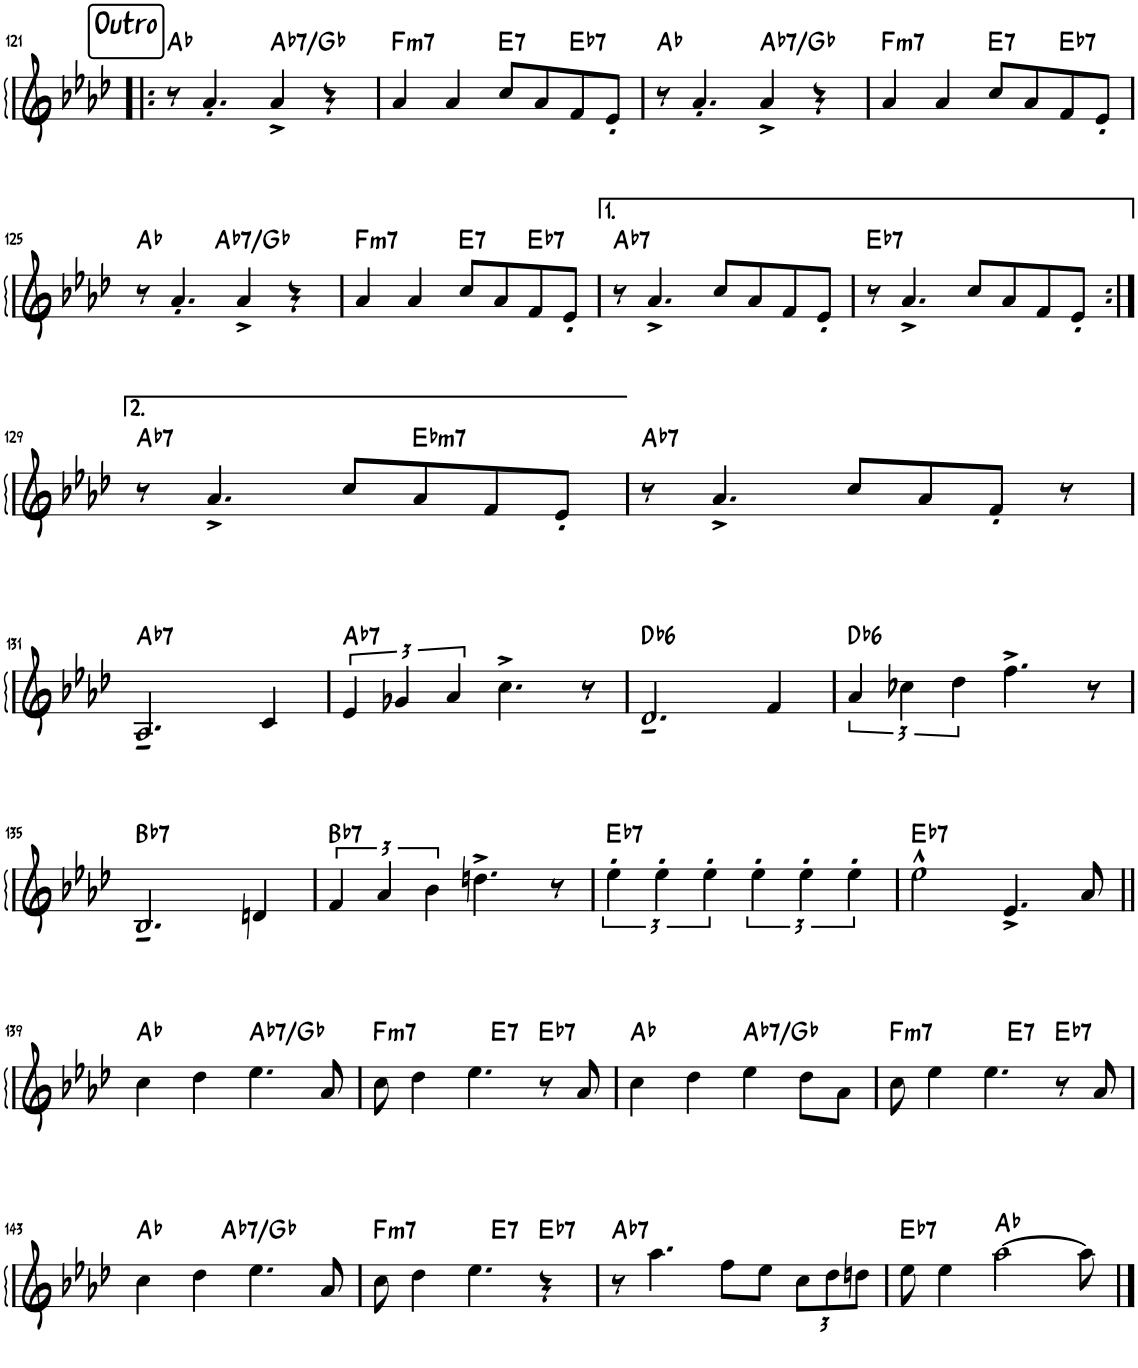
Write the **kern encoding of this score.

**kern	**harte
*part1	*part1
*staff1	*
*I"Piano	*
*I'Pno.	*
!!LO:PB:g=z
*clefG2	*
*k[b-e-a-d-]	*
*M4/4	*
!!LO:REH:place=s1:a:t=
!!LO:REH:place=s1:a:cj:fs=14:t=Outro
=121!|:	=121!|:
8r	Ab:maj
4.a-'/	.
!	!LO:H:kt=7
4a-^/	Ab:7/b7
4r	.
=122	=122
!	!LO:H:kt=m7
4a-/	F:min7
4a-/	.
!	!LO:H:kt=7
8cc/L	E:7
8a-/	.
!	!LO:H:kt=7
8f/	Eb:7
8e-'/J	.
=123	=123
8r	Ab:maj
4.a-'/	.
!	!LO:H:kt=7
4a-^/	Ab:7/b7
4r	.
=124	=124
!	!LO:H:kt=m7
4a-/	F:min7
4a-/	.
!	!LO:H:kt=7
8cc/L	E:7
8a-/	.
!	!LO:H:kt=7
8f/	Eb:7
8e-'/J	.
!!LO:LB:g=z
=125	=125
*^	*
8r	4.ryy	Ab:maj
4.a-'/	.	.
!	!	!LO:H:kt=7
.	2ryy	Ab:7/b7
4a-^/	.	.
4r	.	.
.	8ryy	.
=126	=126	=126
!	!	!LO:H:kt=m7
*v	*v	*
4a-/	F:min7
4a-/	.
!	!LO:H:kt=7
8cc/L	E:7
8a-/	.
!	!LO:H:kt=7
8f/	Eb:7
8e-'/J	.
=127	=127
!	!LO:H:kt=7
8r	Ab:7
4.a-^/	.
8cc/L	.
8a-/	.
8f/	.
8e-'/J	.
=128	=128
!	!LO:H:kt=7
8r	Eb:7
4.a-^/	.
8cc/L	.
8a-/	.
8f/	.
8e-'/J	.
!!LO:LB:g=z
=129:|!	=129:|!
!	!LO:H:kt=7
8r	Ab:7
4.a-^/	.
8cc/L	.
!	!LO:H:kt=m7
8a-/	Eb:min7
8f/	.
8e-'/J	.
=130	=130
!	!LO:H:kt=7
8r	Ab:7
4.a-^/	.
8cc/L	.
8a-/	.
8f'/J	.
8r	.
!!LO:LB:g=z
=131	=131
!	!LO:H:kt=7
2.A-~/	Ab:7
4c/	.
=132	=132
!	!LO:H:kt=7
6e-/	Ab:7
6g-X/	.
6a-/	.
4.cc^\	.
8r	.
=133	=133
!	!LO:H:kt=6
2.d-~/	Db:maj6
4f/	.
=134	=134
!	!LO:H:kt=6
6a-/	Db:maj6
6cc-X\	.
6dd-\	.
4.ff^\	.
8r	.
!!LO:LB:g=z
=135	=135
!	!LO:H:kt=7
2.B-~/	Bb:7
4dn/	.
=136	=136
!	!LO:H:kt=7
6f/	Bb:7
6a-/	.
6b-\	.
4.ddn^\	.
8r	.
=137	=137
!	!LO:H:kt=7
6ee-'\	Eb:7
6ee-'\	.
6ee-'\	.
6ee-'\	.
6ee-'\	.
6ee-'\	.
=138	=138
!	!LO:H:kt=7
2ee-^^\	Eb:7
4.e-^/	.
8a-/	.
!!LO:LB:g=z
=139||	=139||
4cc\	Ab:maj
4dd-\	.
!	!LO:H:kt=7
4.ee-\	Ab:7/b7
8a-/	.
=140	=140
!	!LO:H:kt=m7
*^	*
8cc\	2ryy	F:min7
4dd-\	.	.
4.ee-\	.	.
!	!	!LO:H:kt=7
.	2ryy	E:7
!	!	!LO:H:kt=7
8r	.	Eb:7
8a-/	.	.
*v	*v	*
=141	=141
4cc\	Ab:maj
4dd-\	.
!	!LO:H:kt=7
4ee-\	Ab:7/b7
8dd-\L	.
8a-\J	.
=142	=142
!	!LO:H:kt=m7
*^	*
8cc\	2ryy	F:min7
4ee-\	.	.
4.ee-\	.	.
!	!	!LO:H:kt=7
.	2ryy	E:7
!	!	!LO:H:kt=7
8r	.	Eb:7
8a-/	.	.
!!LO:LB:g=z	!!
=143	=143	=143
4cc\	4.ryy	Ab:maj
4dd-\	.	.
!	!	!LO:H:kt=7
.	2ryy	Ab:7/b7
4.ee-\	.	.
8a-/	8ryy	.
=144	=144	=144
!	!	!LO:H:kt=m7
8cc\	2ryy	F:min7
4dd-\	.	.
4.ee-\	.	.
!	!	!LO:H:kt=7
.	2ryy	E:7
!	!	!LO:H:kt=7
4r	.	Eb:7
=145	=145	=145
!	!	!LO:H:kt=7
*v	*v	*
8r	Ab:7
4.aa-\	.
8ff\L	.
8ee-\J	.
*Xbrackettup	*
12cc\L	.
12dd-\	.
12ddn\J	.
=146	=146
!	!LO:H:kt=7
8ee-\	Eb:7
4ee-\	.
[2aa-\	Ab:maj
8aa-\]	.
==	==
*-	*-
